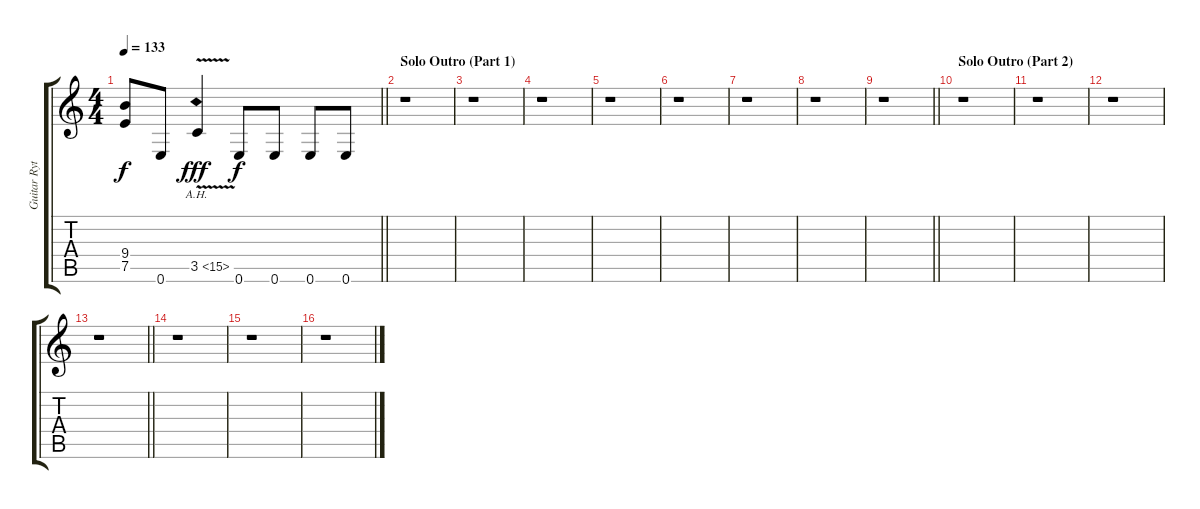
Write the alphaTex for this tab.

\track ("Guitar Rythm 2" "Guitar Ryt") {instrument overdrivenguitar}
\staff {score tabs}
\tuning (E4 B3 G3 D3 A2 E2) {hide}
\ts (4 4)
\tempo 133
\clef g2
\barLineRight lightlight
\ks c
(9.4 7.5).8{dy f} 0.6.8 3.5{ah 12 v}.4{dy fff} 0.6.8{dy f} 0.6.8 0.6.8 0.6.8 |
\section ("" "Solo Outro (Part 1)")
r.1 |
r.1 |
r.1 |
r.1 |
r.1 |
r.1 |
r.1 |
\barLineRight lightlight
r.1 |
\section ("" "Solo Outro (Part 2)")
r.1 |
r.1 |
r.1 |
\barLineRight lightlight
r.1 |
r.1 |
r.1 |
r.1
